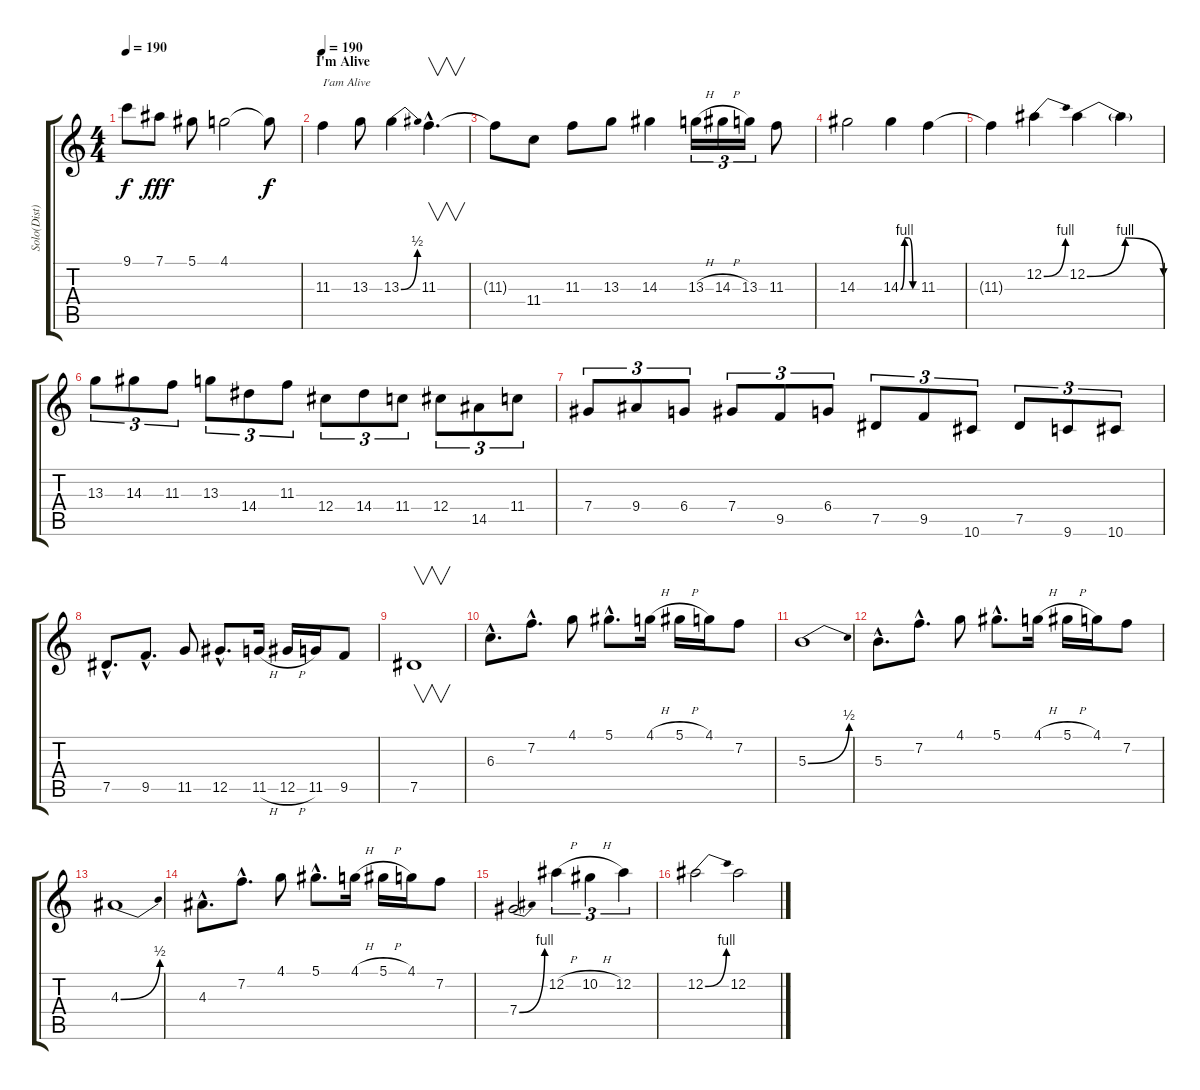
\track ("Solo(Dist)" "Solo(Dist)") {instrument distortionguitar}
\staff {score tabs}
\tuning (Eb4 Bb3 Gb3 Db3 Ab2 Eb2) {hide}
\ts (4 4)
\tempo 190
\clef g2
\ks c
9.1{t}.8{dy f} 7.1.8{dy fff} 5.1.8 4.1.2 4.1{t}.8{dy f} |
\section ("" "I'm Alive")
\tempo 190
11.3.4{txt "I'am Alive" volume 16} 13.3.8 13.3{be (bend 0 0 60 2)}.4 11.3{hac}.4{v d} |
11.3{t}.8 11.4.8 11.3.8 13.3.8 14.3.4 13.3{h}.16{tu (3 2)} 14.3{h}.16{tu (3 2)} 13.3.16{tu (3 2)} 11.3.8 |
14.3.2 14.3{be (custom 0 0 15 4 30 4 45 0 60 0)}.4 11.3.4 |
11.3{t}.4 12.2{be (bend 0 0 60 4)}.4 12.2{be (bendrelease 0 0 15 4 45 4 60 0)}.4 12.2{t}.4 |
13.3.8{tu (3 2)} 14.3.8{tu (3 2)} 11.3.8{tu (3 2)} 13.3.8{tu (3 2)} 14.4.8{tu (3 2)} 11.3.8{tu (3 2)} 12.4.8{tu (3 2)} 14.4.8{tu (3 2)} 11.4.8{tu (3 2)} 12.4.8{tu (3 2)} 14.5.8{tu (3 2)} 11.4.8{tu (3 2)} |
7.4.8{tu (3 2)} 9.4.8{tu (3 2)} 6.4.8{tu (3 2)} 7.4.8{tu (3 2)} 9.5.8{tu (3 2)} 6.4.8{tu (3 2)} 7.5.8{tu (3 2)} 9.5.8{tu (3 2)} 10.6.8{tu (3 2)} 7.5.8{tu (3 2)} 9.6.8{tu (3 2)} 10.6.8{tu (3 2)} |
7.5{hac}.8{d} 9.5{hac}.8{d} 11.5.8 12.5{hac}.8{d} 11.5{h}.16 12.5{h}.16 11.5.16 9.5.8 |
7.5.1{v} |
6.3{hac}.8{d} 7.2{hac}.8{d} 4.1.8 5.1{hac}.8{d} 4.1{h}.16 5.1{h}.16 4.1.16 7.2.8 |
5.3{be (bend 0 0 60 2)}.1 |
5.3{hac}.8{d} 7.2{hac}.8{d} 4.1.8 5.1{hac}.8{d} 4.1{h}.16 5.1{h}.16 4.1.16 7.2.8 |
4.3{be (bend 0 0 60 2)}.1 |
4.3{hac}.8{d} 7.2{hac}.8{d} 4.1.8 5.1{hac}.8{d} 4.1{h}.16 5.1{h}.16 4.1.16 7.2.8 |
7.4{be (bend 0 0 60 4)}.2 12.2{h}.4{tu (3 2)} 10.2{h}.4{tu (3 2)} 12.2.4{tu (3 2)} |
12.2{be (bend 0 0 60 4)}.2 12.2.2
